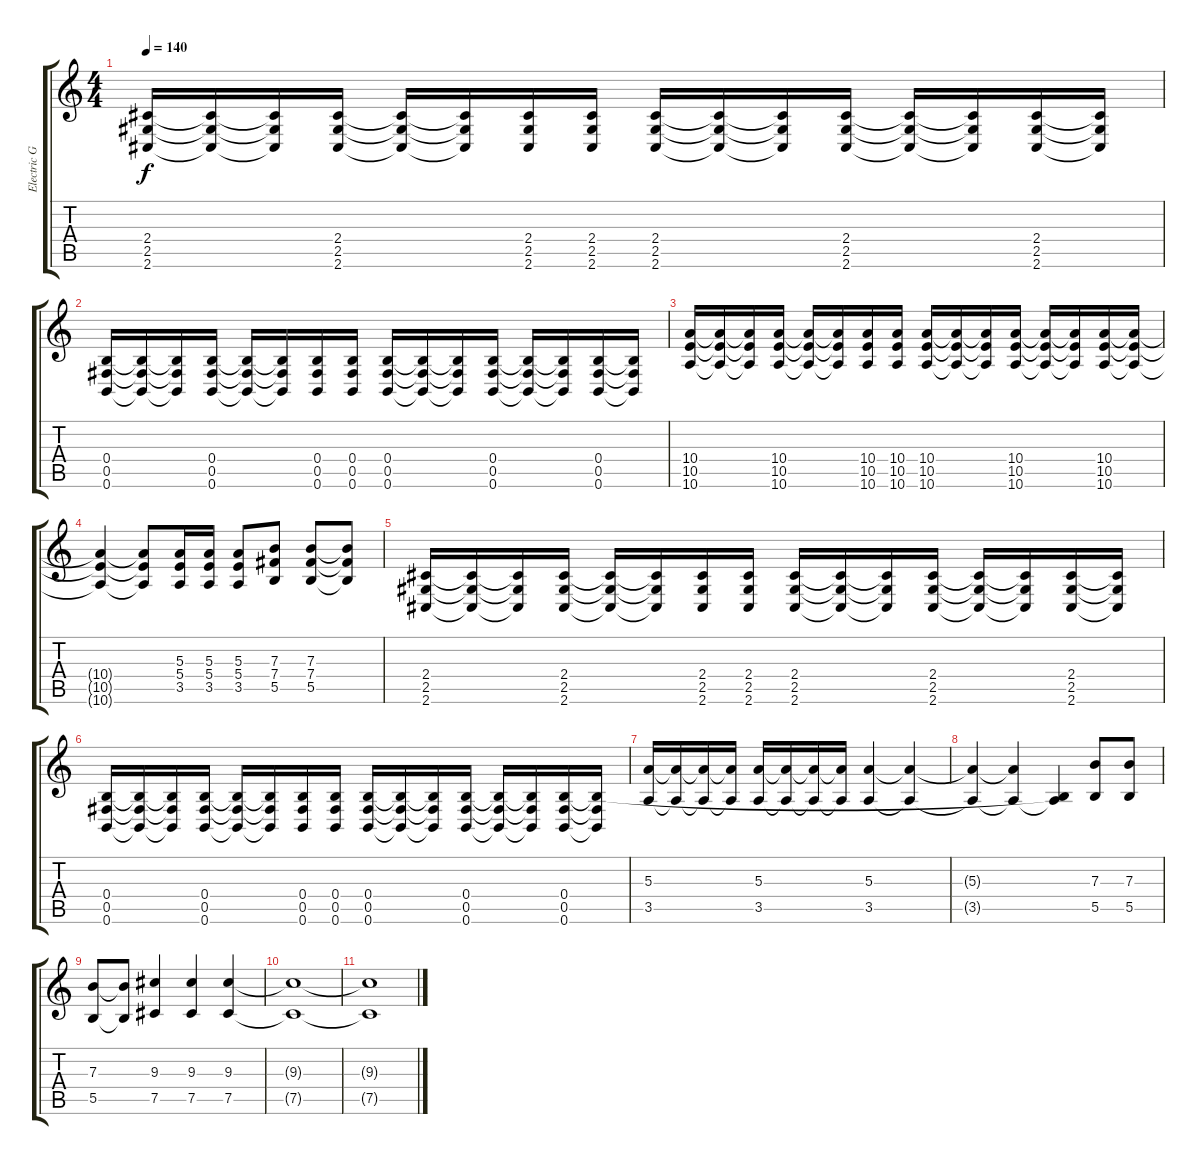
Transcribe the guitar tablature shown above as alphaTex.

\track ("Electric Guitar 2" "Electric G") {instrument distortionguitar}
\staff {score tabs}
\tuning (Db4 Ab3 E3 B2 Gb2 B1) {hide}
\ts (4 4)
\tempo 140
\clef g2
\ks c
(2.4 2.5 2.6).16{dy f} (2.4{t} 2.5{t} 2.6{t}).16 (2.4{t} 2.5{t} 2.6{t}).16 (2.4 2.5 2.6).16 (2.4{t} 2.5{t} 2.6{t}).16 (2.4{t} 2.5{t} 2.6{t}).16 (2.4 2.5 2.6).16 (2.4 2.5 2.6).16 (2.4 2.5 2.6).16 (2.4{t} 2.5{t} 2.6{t}).16 (2.4{t} 2.5{t} 2.6{t}).16 (2.4 2.5 2.6).16 (2.4{t} 2.5{t} 2.6{t}).16 (2.4{t} 2.5{t} 2.6{t}).16 (2.4 2.5 2.6).16 (2.4{t} 2.5{t} 2.6{t}).16 |
(0.4 0.5 0.6).16 (0.4{t} 0.5{t} 0.6{t}).16 (0.4{t} 0.5{t} 0.6{t}).16 (0.4 0.5 0.6).16 (0.4{t} 0.5{t} 0.6{t}).16 (0.4{t} 0.5{t} 0.6{t}).16 (0.4 0.5 0.6).16 (0.4 0.5 0.6).16 (0.4 0.5 0.6).16 (0.4{t} 0.5{t} 0.6{t}).16 (0.4{t} 0.5{t} 0.6{t}).16 (0.4 0.5 0.6).16 (0.4{t} 0.5{t} 0.6{t}).16 (0.4{t} 0.5{t} 0.6{t}).16 (0.4 0.5 0.6).16 (0.4{t} 0.5{t} 0.6{t}).16 |
(10.4 10.5 10.6).16 (10.4{t} 10.5{t} 10.6{t}).16 (10.4{t} 10.5{t} 10.6{t}).16 (10.4 10.5 10.6).16 (10.4{t} 10.5{t} 10.6{t}).16 (10.4{t} 10.5{t} 10.6{t}).16 (10.4 10.5 10.6).16 (10.4 10.5 10.6).16 (10.4 10.5 10.6).16 (10.4{t} 10.5{t} 10.6{t}).16 (10.4{t} 10.5{t} 10.6{t}).16 (10.4 10.5 10.6).16 (10.4{t} 10.5{t} 10.6{t}).16 (10.4{t} 10.5{t} 10.6{t}).16 (10.4 10.5 10.6).16 (10.4{t} 10.5{t} 10.6{t}).16 |
(10.4{t} 10.5{t} 10.6{t}).4 (10.4{t} 10.5{t} 10.6{t}).8 (5.3 5.4 3.5).16 (5.3 5.4 3.5).16 (5.3 5.4 3.5).8 (7.3 7.4 5.5).8 (7.3 7.4 5.5).8 (7.3{t} 7.4{t} 5.5{t}).8 |
(2.4 2.5 2.6).16 (2.4{t} 2.5{t} 2.6{t}).16 (2.4{t} 2.5{t} 2.6{t}).16 (2.4 2.5 2.6).16 (2.4{t} 2.5{t} 2.6{t}).16 (2.4{t} 2.5{t} 2.6{t}).16 (2.4 2.5 2.6).16 (2.4 2.5 2.6).16 (2.4 2.5 2.6).16 (2.4{t} 2.5{t} 2.6{t}).16 (2.4{t} 2.5{t} 2.6{t}).16 (2.4 2.5 2.6).16 (2.4{t} 2.5{t} 2.6{t}).16 (2.4{t} 2.5{t} 2.6{t}).16 (2.4 2.5 2.6).16 (2.4{t} 2.5{t} 2.6{t}).16 |
(0.4 0.5 0.6).16 (0.4{t} 0.5{t} 0.6{t}).16 (0.4{t} 0.5{t} 0.6{t}).16 (0.4 0.5 0.6).16 (0.4{t} 0.5{t} 0.6{t}).16 (0.4{t} 0.5{t} 0.6{t}).16 (0.4 0.5 0.6).16 (0.4 0.5 0.6).16 (0.4 0.5 0.6).16 (0.4{t} 0.5{t} 0.6{t}).16 (0.4{t} 0.5{t} 0.6{t}).16 (0.4 0.5 0.6).16 (0.4{t} 0.5{t} 0.6{t}).16 (0.4{t} 0.5{t} 0.6{t}).16 (0.4 0.5 0.6).16 (0.4{t} 0.5{t} 0.6{t}).16 |
(5.3 3.5).16 (5.3{t} 3.5{t}).16 (5.3{t} 3.5{t}).16 (5.3{t} 3.5{t}).16 (5.3 3.5).16 (5.3{t} 3.5{t}).16 (5.3{t} 3.5{t}).16 (5.3{t} 3.5{t}).16 (5.3 3.5).4 (5.3{t} 3.5{t}).4 |
(5.3{t} 3.5{t}).4 (5.3{t} 3.5{t}).4 (0.4{t} 3.5{t}).4 (7.3 5.5).8 (7.3 5.5).8 |
(7.3 5.5).8 (7.3{t} 5.5{t}).8 (9.3 7.5).4 (9.3 7.5).4 (9.3 7.5).4 |
(9.3{t} 7.5{t}).1 |
(9.3{t} 7.5{t}).1
